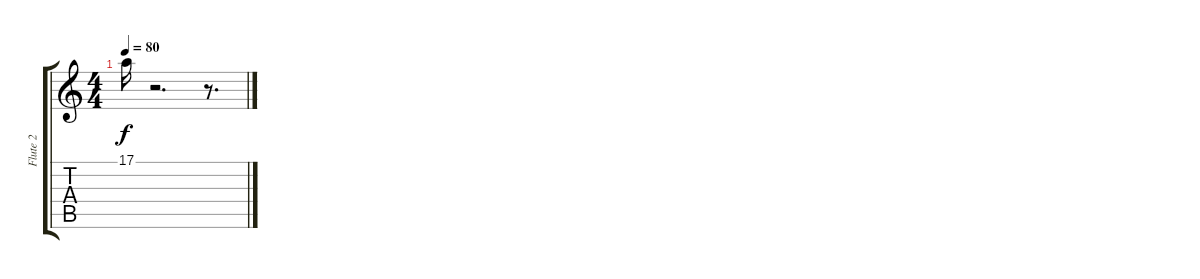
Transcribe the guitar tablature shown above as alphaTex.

\track ("Flute 2" "Flute 2") {instrument flute}
\staff {score tabs}
\tuning (E4 B3 G3 D3 A2 E2) {hide}
\ts (4 4)
\tempo 80
\clef g2
\ks c
17.1.16{dy f} r.2{d} r.8{d}
